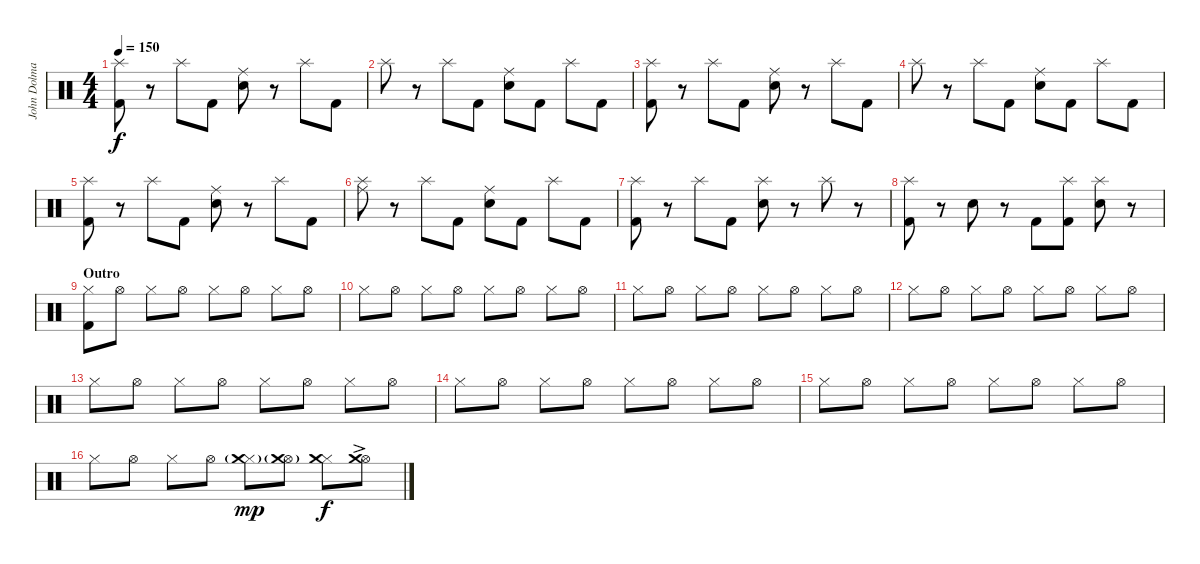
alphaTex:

\track ("John Dolmayan" "John Dolma") {instrument percussion}
\staff {score}
\articulation defaults
\ts (4 4)
\tempo 150
\clef neutral
\ks c
("Splash (hit)" "Kick (hit) 2").8{dy f} r.8 "Splash (hit)".8 "Kick (hit) 2".8 ("Ride (middle)" "Electric Snare (hit)").8 r.8 "Splash (hit)".8 "Kick (hit) 2".8 |
"Splash (hit)".8 r.8 "Splash (hit)".8 "Kick (hit) 2".8 ("Ride (middle)" "Electric Snare (hit)").8 "Kick (hit) 2".8 "Splash (hit)".8 "Kick (hit) 2".8 |
("Splash (hit)" "Kick (hit) 2").8 r.8 "Splash (hit)".8 "Kick (hit) 2".8 ("Ride (middle)" "Electric Snare (hit)").8 r.8 "Splash (hit)".8 "Kick (hit) 2".8 |
"Splash (hit)".8 r.8 "Splash (hit)".8 "Kick (hit) 2".8 ("Ride (middle)" "Electric Snare (hit)").8 "Kick (hit) 2".8 "Splash (hit)".8 "Kick (hit) 2".8 |
("Splash (hit)" "Kick (hit) 2").8 r.8 "Splash (hit)".8 "Kick (hit) 2".8 ("Ride (middle)" "Electric Snare (hit)").8 r.8 "Splash (hit)".8 "Kick (hit) 2".8 |
("Splash (hit)" "Ride (middle)").8 r.8 "Splash (hit)".8 "Kick (hit) 2".8 ("Ride (middle)" "Electric Snare (hit)").8 "Kick (hit) 2".8 "Splash (hit)".8 "Kick (hit) 2".8 |
("Splash (hit)" "Kick (hit) 2").8 r.8 "Splash (hit)".8 "Kick (hit) 2".8 ("Splash (hit)" "Electric Snare (hit)").8 r.8 "Splash (hit)".8 r.8 |
("Splash (hit)" "Kick (hit) 2").8 r.8 "Electric Snare (hit)".8 r.8 "Kick (hit) 2".8 ("Splash (hit)" "Kick (hit) 2").8 ("Splash (hit)" "Electric Snare (hit)").8 r.8 |
\section ("" "Outro")
("Hi-Hat (closed)" "Kick (hit) 2").8 "Hi-Hat (open)".8 "Hi-Hat (closed)".8 "Hi-Hat (open)".8 "Hi-Hat (closed)".8 "Hi-Hat (open)".8 "Hi-Hat (closed)".8 "Hi-Hat (open)".8 |
"Hi-Hat (closed)".8 "Hi-Hat (open)".8 "Hi-Hat (closed)".8 "Hi-Hat (open)".8 "Hi-Hat (closed)".8 "Hi-Hat (open)".8 "Hi-Hat (closed)".8 "Hi-Hat (open)".8 |
"Hi-Hat (closed)".8 "Hi-Hat (open)".8 "Hi-Hat (closed)".8 "Hi-Hat (open)".8 "Hi-Hat (closed)".8 "Hi-Hat (open)".8 "Hi-Hat (closed)".8 "Hi-Hat (open)".8 |
"Hi-Hat (closed)".8 "Hi-Hat (open)".8 "Hi-Hat (closed)".8 "Hi-Hat (open)".8 "Hi-Hat (closed)".8 "Hi-Hat (open)".8 "Hi-Hat (closed)".8 "Hi-Hat (open)".8 |
"Hi-Hat (closed)".8 "Hi-Hat (open)".8 "Hi-Hat (closed)".8 "Hi-Hat (open)".8 "Hi-Hat (closed)".8 "Hi-Hat (open)".8 "Hi-Hat (closed)".8 "Hi-Hat (open)".8 |
"Hi-Hat (closed)".8 "Hi-Hat (open)".8 "Hi-Hat (closed)".8 "Hi-Hat (open)".8 "Hi-Hat (closed)".8 "Hi-Hat (open)".8 "Hi-Hat (closed)".8 "Hi-Hat (open)".8 |
"Hi-Hat (closed)".8 "Hi-Hat (open)".8 "Hi-Hat (closed)".8 "Hi-Hat (open)".8 "Hi-Hat (closed)".8 "Hi-Hat (open)".8 "Hi-Hat (closed)".8 "Hi-Hat (open)".8 |
"Hi-Hat (closed)".8 "Hi-Hat (open)".8 "Hi-Hat (closed)".8 "Hi-Hat (open)".8 ("Hi-Hat (closed)" "Crash medium (hit)"{g}).8{dy mp} ("Hi-Hat (open)" "Crash medium (hit)"{g}).8 ("Hi-Hat (closed)" "Crash medium (hit)").8{dy f} ("Hi-Hat (open)" "Crash medium (hit)"{ac}).8
